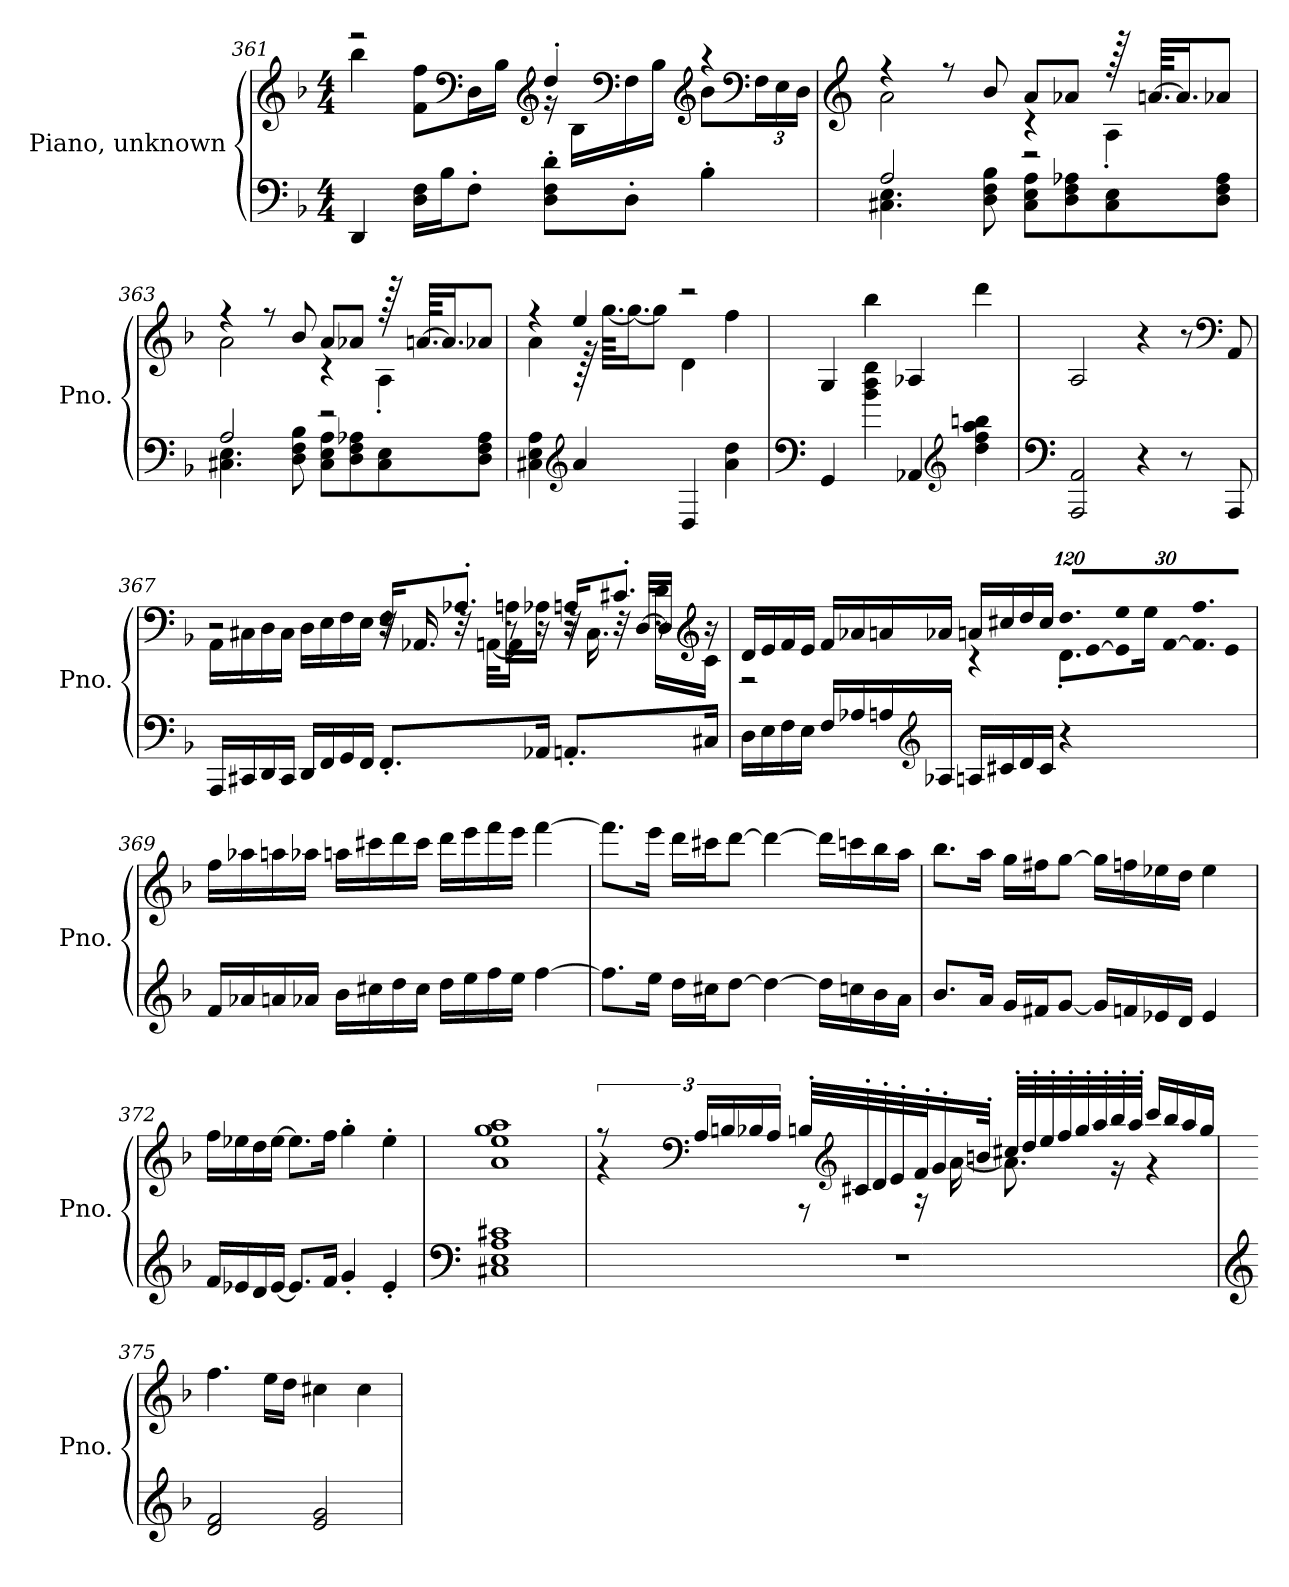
**kern	**kern
*part1	*part1
*staff2	*staff1
*I"Piano, unknown	*
*I'Pno.	*
!!LO:PB:g=z
*clefF4	*clefG2
*k[b-]	*k[b-]
*M4/4	*M4/4
=361	=361
*	*^
4DD/	2r	4bb-\
16D\ 16F\LL	.	8f\ 8ff\L
16B-\J	.	.
*	*clefF4	*
8F'\J	.	16D\L
.	.	16B-\JJ
*	*clefG2	*
8D\' 8F\' 8d\'L	4dd'/	16r
.	.	16B-\LL
*	*clefF4	*
8D'\J	.	16F\
.	.	16B-\JJ
*	*clefG2	*
4B-'\	4r	8b-\L
*	*clefF4	*
*	*	*Xbrackettup
.	.	24F\L
.	.	24E\
.	.	24D\JJ
=362	=362	=362
*	*clefG2	*
*^	*	*
2A/	4.C#X\ 4.E\	4r	2a\
.	.	8r	.
.	8D\ 8F\ 8B-\	8b-/	.
2r	8C#\ 8E\ 8A\L	8a/L	4r
.	8D\ 8F\ 8A-X\	8a-X/J	.
.	8C#\ 8E\	128r	4A'\
.	.	[64.an/KKLL	.
.	.	16.a/J]	.
.	8D\ 8F\ 8A-\J	8a-X/J	.
!!LO:LB:g=z	!!
=363	=363	=363	=363
2A/	4.C#X\ 4.E\	4r	2a\
.	.	8r	.
.	8D\ 8F\ 8B-\	8b-/	.
2r	8C#\ 8E\ 8A\L	8a/L	4r
.	8D\ 8F\ 8A-X\	8a-X/J	.
.	8C#\ 8E\	128r	4A'\
.	.	[64.an/KKLL	.
.	.	16.a/J]	.
.	8D\ 8F\ 8A-\J	8a-X/J	.
*v	*v	*	*
=364	=364	=364
4C#X\ 4E\ 4A\	4r	4a\
*clefG2	*	*
4a/	4ee/	128r
.	.	[64.gg\KKLL
.	.	16.gg\J_
.	.	8gg\J]
4D/	2r	4d\
4a\ 4dd\	.	4ff\
*	*v	*v
=365	=365
*clefF4	*
4GG/	4G/
4b-\ 4dd\ 4gg\	4bb-\
4AA-X/	4A-X/
*clefG2	*
4dd\ 4ff\ 4aa\ 4bbn\	4ddd\
=366	=366
*clefF4	*
2AAA/ 2AA/	2A/
4r	4r
8r	8r
*	*clefF4
8AAA/	8AA/
!!LO:LB:g=z
=367	=367
*	*^
*	*	*^
*	*	*	*^
16AAA/LL	2r	16AA\LL	2r	2r
16CC#X/	.	16C#X\	.	.
16DD/	.	16D\	.	.
16CC#/JJ	.	16C#\JJ	.	.
16DD/LL	.	16D\LL	.	.
16FF/	.	16E\	.	.
16GG/	.	16F\	.	.
16FF/JJ	.	16E\JJ	.	.
8.FF'/L	16F/KL	8r	32r	16r
.	.	.	16.AA-X/	.
.	8.A-X'/J	.	.	32r
.	.	.	.	[32AAn\KLL
.	.	16An\LL	8r	16AA\JJ]
16AA-X/Jk	.	16A-X\JJ	.	16r
8.AAn'/L	16An/KL	8r	16r	32r
.	.	.	.	16.C#\
.	8.c#X'/J	.	32r	.
.	.	.	[32D/KLL	.
.	.	16d\LL	16D/JJ]	8r
*	*clefG2	*	*	*
16C#X/Jk	.	16c#\JJ	16r	.
*	*	*v	*v	*v
!!LO:LB:g=z
=368	=368	=368
16D\LL	16d/LL	2r
16E\	16e/	.
16F\	16f/	.
16E\JJ	16e/JJ	.
16F/LL	16f/LL	.
16A-X/	16a-X/	.
16An/	16an/	.
*clefG2	*	*
16A-X/JJ	16a-X/JJ	.
16An/LL	16an/LL	4r
16c#X/	16cc#X/	.
16d/	16dd/	.
16c#/JJ	16cc#/JJ	.
!	!LO:N:vis=32.	!
4r	1920%103dd/LLL	8.d'\L
!	!LO:N:vis=64	!
.	[960%17e/K	.
!	!LO:N:vis=32	!
.	640%23e/] 640%23ee/	.
!	!LO:N:vis=64	!
.	[960%17f/K	.
!	!LO:N:vis=32.	!
.	1920%103f/] 1920%103ff/J	.
!	!LO:N:vis=16	!
.	1920%137e/JJ	.
.	.	16ee\Jk
*	*v	*v
!!LO:LB:g=z
=369	=369
16f/LL	16ff\LL
16a-X/	16aa-X\
16an/	16aan\
16a-X/JJ	16aa-X\JJ
16b-\LL	16aan\LL
16cc#X\	16ccc#X\
16dd\	16ddd\
16cc#\JJ	16ccc#\JJ
16dd\LL	16ddd\LL
16ee\	16eee\
16ff\	16fff\
16ee\JJ	16eee\JJ
[4ff\	[4fff\
=370	=370
8.ff\L]	8.fff\L]
16ee\Jk	16eee\Jk
16dd\LL	16ddd\LL
16cc#X\J	16ccc#X\J
[8dd\J	[8ddd\J
4dd\_	4ddd\_
16dd\LL]	16ddd\LL]
16ccn\	16cccn\
16b-\	16bb-\
16a\JJ	16aa\JJ
!!LO:LB:g=z
=371	=371
8.b-/L	8.bb-\L
16a/Jk	16aa\Jk
16g/LL	16gg\LL
16f#X/J	16ff#X\J
[8g/J	[8gg\J
16g/LL]	16gg\LL]
16fn/	16ffn\
16e-X/	16ee-X\
16d/JJ	16dd\JJ
4e-/	4ee-\
=372	=372
16f/LL	16ff\LL
16e-X/	16ee-X\
16d/	16dd\
[16e-/JJ	[16ee-\JJ
8.e-/L]	8.ee-\L]
16f/Jk	16ff\Jk
4g'/	4gg'\
4e-'/	4ee-'\
=373	=373
*clefF4	*
1C#X 1E 1A 1c#X	1a 1ee 1gg 1aa
!!LO:PB:g=z
=374	=374
*	*brackettup
*	*^
1r	12r	4r
*	*clefF4	*
.	24A/LL	.
*	*Xbrackettup	*
.	24Bn/	.
.	24B-X/	.
.	24A/JJ	.
.	32Bn'/LLL	8r
*	*clefG2	*
.	32c#X'/	.
.	32d'/	.
.	32e'/	.
.	32f'/J	16r
.	16g'/	.
.	.	[16a\
.	32bn'/JJk	.
.	32cc#X'/LLL	8.a\]
.	32dd'/	.
.	32ee'/	.
.	32ff'/	.
.	32gg'/	.
.	32aa'/	.
.	32bb-'/	16r
.	32aa'/JJJ	.
.	16ccc/LL	4r
.	16bb-/	.
.	16aa/	.
.	16gg/JJ	.
*	*v	*v
=375	=375
*clefG2	*
2d/ 2f/	4.ff\
.	16ee\LL
.	16dd\JJ
2e/ 2g/	4cc#X\
.	4cc#\
=	=
*-	*-
